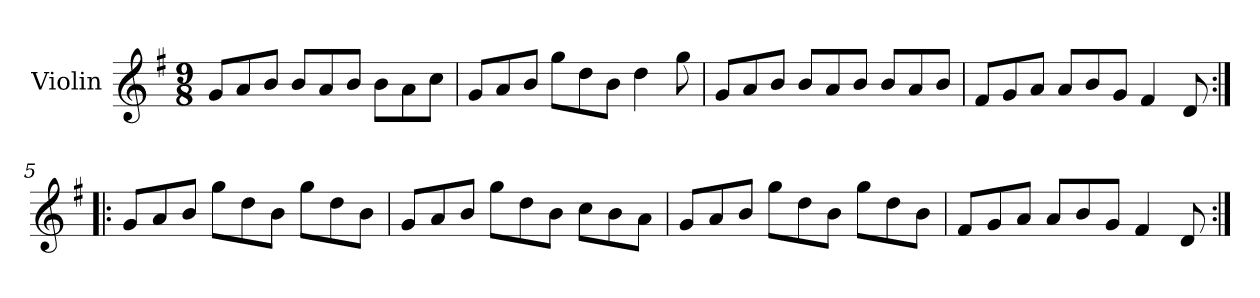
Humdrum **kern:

**kern
*part1
*staff1
*I"Violin
*I'Vln.
*clefG2
*k[f#]
*M9/8
*MM160
=1
8g/L
8a/
8b/J
8b/L
8a/
8b/J
8b\L
8a\
8cc\J
=2
8g/L
8a/
8b/J
8gg\L
8dd\
8b\J
4dd\
8gg\
!!LO:LB:g=z
=3
8g/L
8a/
8b/J
8b/L
8a/
8b/J
8b/L
8a/
8b/J
=4
8f#/L
8g/
8a/J
8a/L
8b/
8g/J
4f#/
8d/
!!LO:LB:g=z
=5:|!|:
8g/L
8a/
8b/J
8gg\L
8dd\
8b\J
8gg\L
8dd\
8b\J
=6
8g/L
8a/
8b/J
8gg\L
8dd\
8b\J
8cc\L
8b\
8a\J
!!LO:LB:g=z
=7
8g/L
8a/
8b/J
8gg\L
8dd\
8b\J
8gg\L
8dd\
8b\J
=8
8f#/L
8g/
8a/J
8a/L
8b/
8g/J
4f#/
8d/
=:|!
*-
